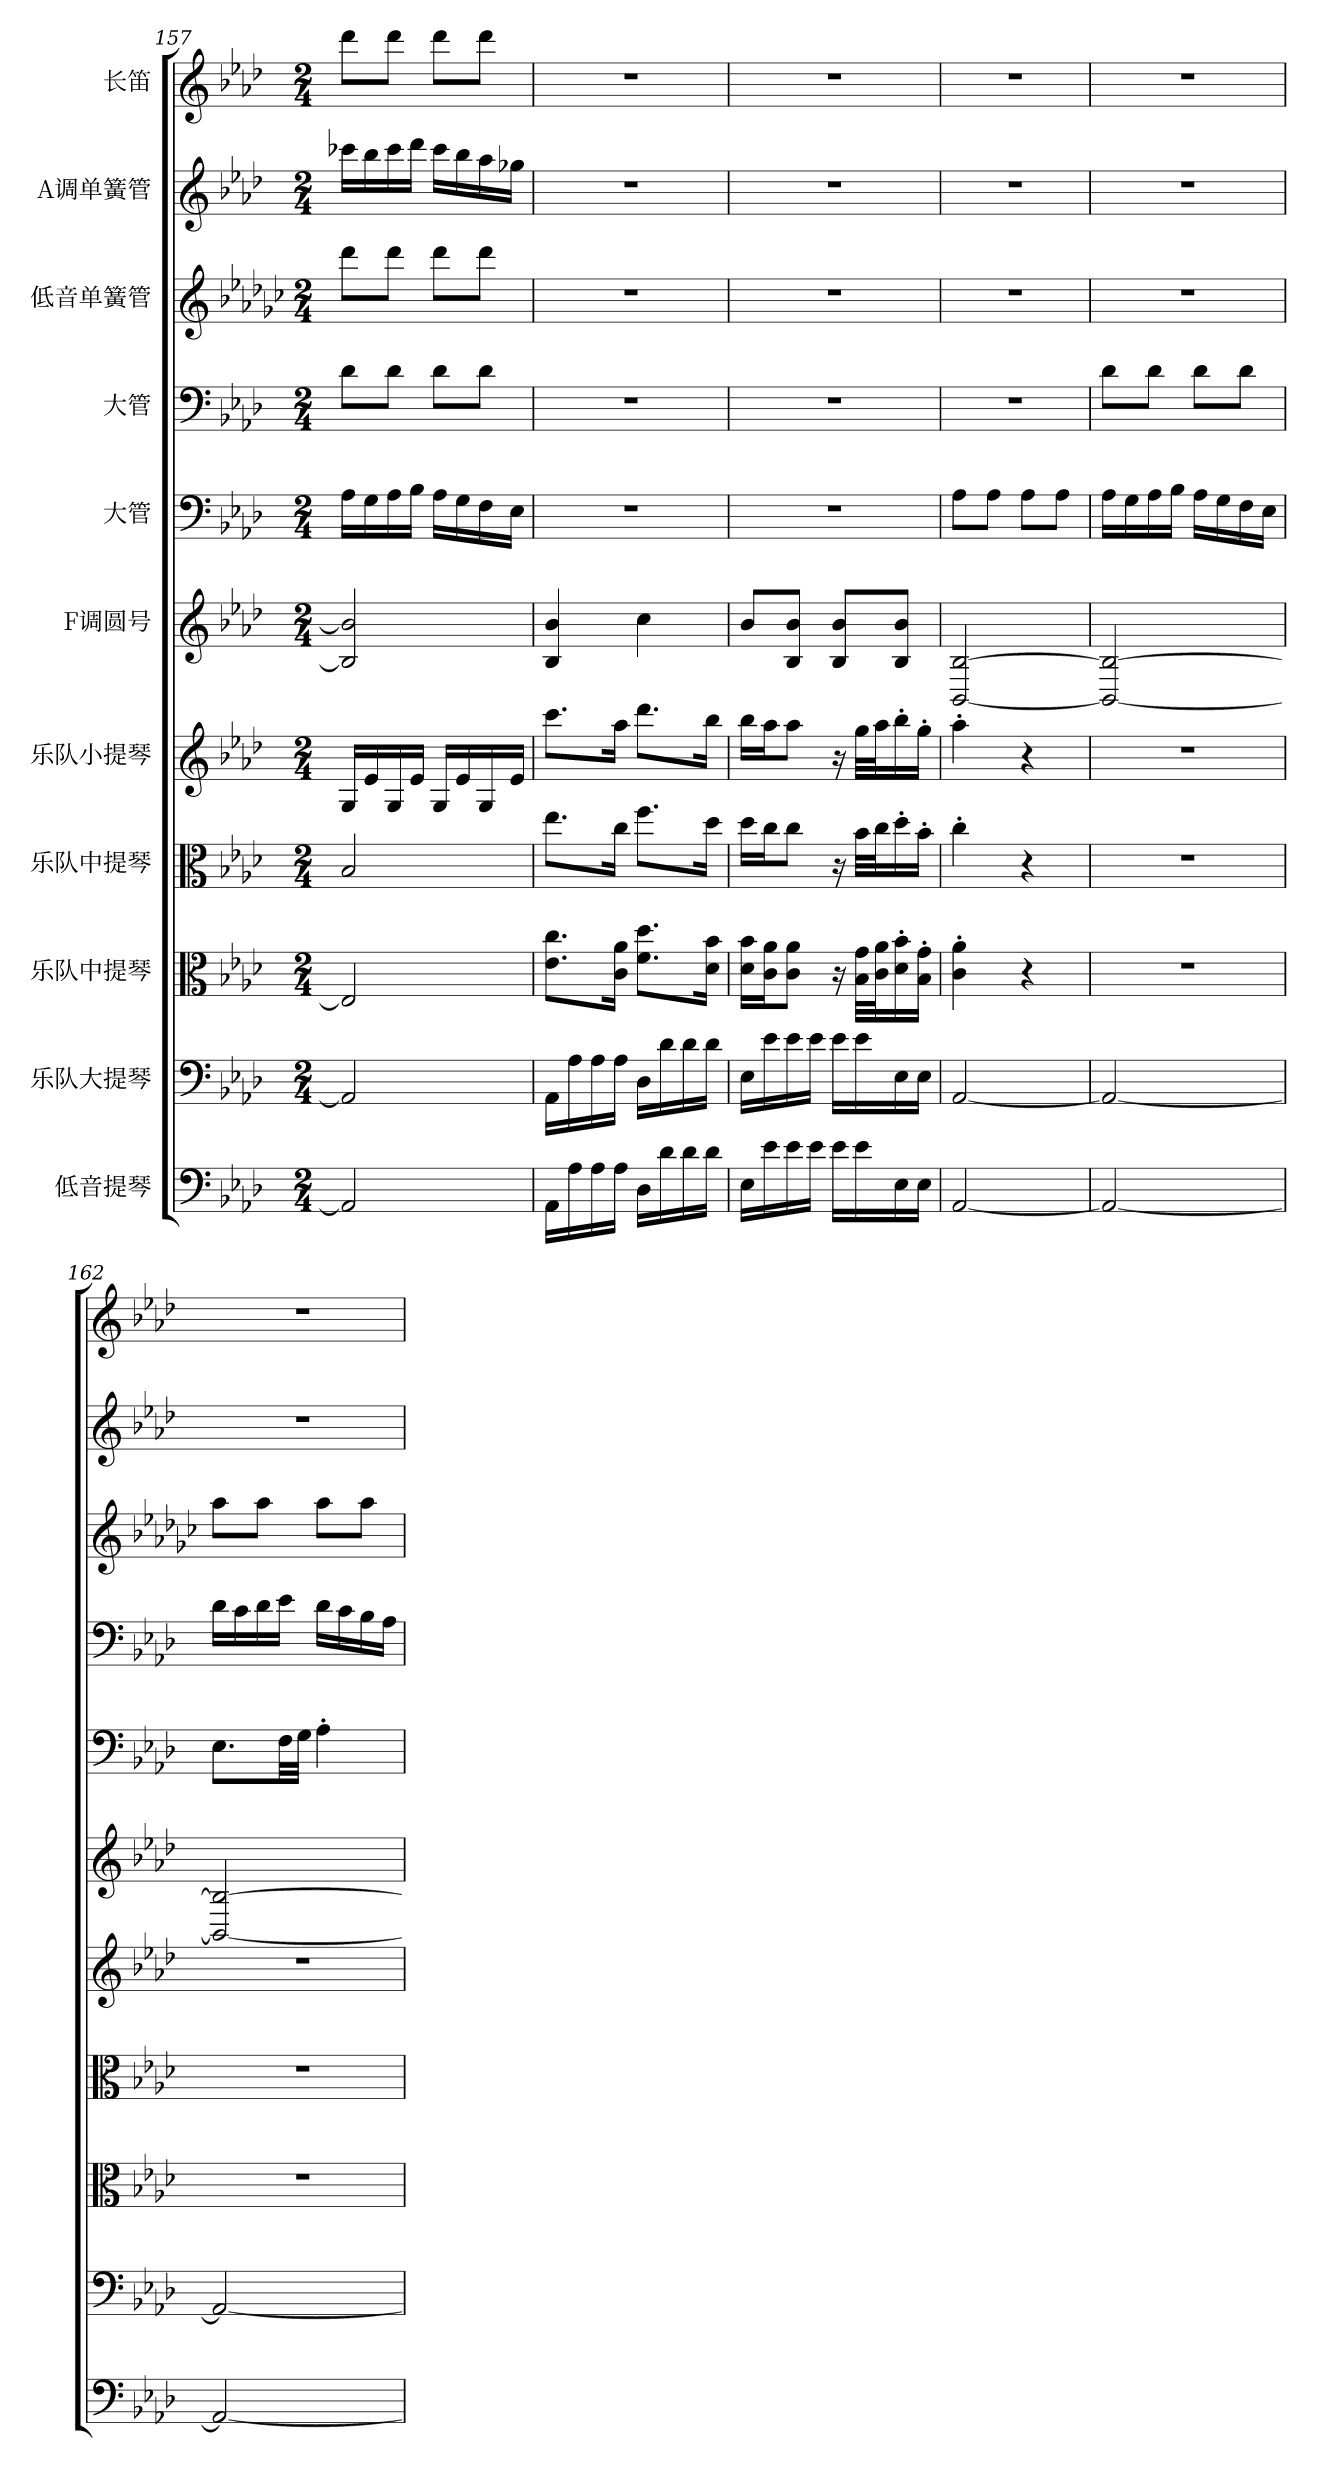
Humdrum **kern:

**kern	**kern	**kern	**kern	**kern	**kern	**kern	**kern	**kern	**kern	**kern
*part11	*part10	*part9	*part8	*part7	*part6	*part5	*part4	*part3	*part2	*part1
*staff11	*staff10	*staff9	*staff8	*staff7	*staff6	*staff5	*staff4	*staff3	*staff2	*staff1
*I"低音提琴	*I"乐队大提琴	*I"乐队中提琴	*I"乐队中提琴	*I"乐队小提琴	*I"F调圆号	*I"大管	*I"大管	*I"低音单簧管	*I"A调单簧管	*I"长笛
*clefF4	*clefF4	*clefC3	*clefC3	*clefG2	*clefG2	*clefF4	*clefF4	*clefG2	*clefG2	*clefG2
*ITrd7c12	*	*	*	*	*ITrd4c7	*	*	*ITrd8c14	*ITrd2c3	*
*k[b-e-a-d-]	*k[b-e-a-d-]	*k[b-e-a-d-]	*k[b-e-a-d-]	*k[b-e-a-d-]	*k[b-e-a-d-g-]	*k[b-e-a-d-]	*k[b-e-a-d-]	*k[b-e-a-d-g-c-]	*k[b-]	*k[b-e-a-d-]
*M2/4	*M2/4	*M2/4	*M2/4	*M2/4	*M2/4	*M2/4	*M2/4	*M2/4	*M2/4	*M2/4
=157	=157	=157	=157	=157	=157	=157	=157	=157	=157	=157
2AAA-/]	2AA-/]	2E-/]	2B-/	16G/LL	2E-/] 2e-/]	16A-\LL	8d-\L	8dd-\L	16aa-X\LL	8ddd-\L
.	.	.	.	16e-/	.	16G\	.	.	16gg\	.
.	.	.	.	16G/	.	16A-\	8d-\J	8dd-\J	16aa-\	8ddd-\J
.	.	.	.	16e-/JJ	.	16B-\JJ	.	.	16bb-\JJ	.
.	.	.	.	16G/LL	.	16A-\LL	8d-\L	8dd-\L	16aa-\LL	8ddd-\L
.	.	.	.	16e-/	.	16G\	.	.	16gg\	.
.	.	.	.	16G/	.	16F\	8d-\J	8dd-\J	16ff\	8ddd-\J
.	.	.	.	16e-/JJ	.	16E-\JJ	.	.	16ee-X\JJ	.
=158	=158	=158	=158	=158	=158	=158	=158	=158	=158	=158
*	*	*	*	*	*	*	*	*	*	*MM46
16AAA-\LL	16AA-\LL	8.e-\ 8.cc\L	8.ee-\L	8.ccc\L	4E-/ 4e-/	2r	2r	2r	2r	2r
16AA-\	16A-\	.	.	.	.	.	.	.	.	.
16AA-\	16A-\	.	.	.	.	.	.	.	.	.
16AA-\JJ	16A-\JJ	16c\ 16a-\Jk	16cc\Jk	16aa-\Jk	.	.	.	.	.	.
16DD-\LL	16D-\LL	8.f\ 8.dd-\L	8.ff\L	8.ddd-\L	4f\	.	.	.	.	.
16D-\	16d-\	.	.	.	.	.	.	.	.	.
16D-\	16d-\	.	.	.	.	.	.	.	.	.
16D-\JJ	16d-\JJ	16d-\ 16b-\Jk	16dd-\Jk	16bb-\Jk	.	.	.	.	.	.
!!LO:PB:g=z
=159	=159	=159	=159	=159	=159	=159	=159	=159	=159	=159
16EE-\LL	16E-\LL	16d-\ 16b-\LL	16dd-\LL	16bb-\LL	8e-/L	2r	2r	2r	2r	2r
16E-\	16e-\	16c\ 16a-\J	16cc\J	16aa-\J	.	.	.	.	.	.
16E-\	16e-\	8c\ 8a-\J	8cc\J	8aa-\J	8E-/ 8e-/J	.	.	.	.	.
16E-\JJ	16e-\JJ	.	.	.	.	.	.	.	.	.
16E-\LL	16e-\LL	16r	16r	16r	8E-/ 8e-/L	.	.	.	.	.
16E-\	16e-\	32B-\ 32g\LLL	32b-\LLL	32gg\LLL	.	.	.	.	.	.
.	.	32c\ 32a-\J	32cc\J	32aa-\J	.	.	.	.	.	.
16EE-\	16E-\	16d-\' 16b-\'	16dd-'\	16bb-'\	8E-/ 8e-/J	.	.	.	.	.
16EE-\JJ	16E-\JJ	16B-\' 16g\'JJ	16b-'\JJ	16gg'\JJ	.	.	.	.	.	.
=160	=160	=160	=160	=160	=160	=160	=160	=160	=160	=160
*	*	*	*	*	*	*	*	*	*	*MM48
[2AAA-/	[2AA-/	4c\' 4a-\'	4cc'\	4aa-'\	[2EE-/ [2E-/	8A-\L	2r	2r	2r	2r
.	.	.	.	.	.	8A-\J	.	.	.	.
.	.	4r	4r	4r	.	8A-\L	.	.	.	.
.	.	.	.	.	.	8A-\J	.	.	.	.
=161	=161	=161	=161	=161	=161	=161	=161	=161	=161	=161
2AAA-/_	2AA-/_	2r	2r	2r	2EE-/_ 2E-/_	16A-\LL	8d-\L	2r	2r	2r
.	.	.	.	.	.	16G\	.	.	.	.
.	.	.	.	.	.	16A-\	8d-\J	.	.	.
.	.	.	.	.	.	16B-\JJ	.	.	.	.
.	.	.	.	.	.	16A-\LL	8d-\L	.	.	.
.	.	.	.	.	.	16G\	.	.	.	.
.	.	.	.	.	.	16F\	8d-\J	.	.	.
.	.	.	.	.	.	16E-\JJ	.	.	.	.
=162	=162	=162	=162	=162	=162	=162	=162	=162	=162	=162
2AAA-/_	2AA-/_	2r	2r	2r	2EE-/_ 2E-/_	8.E-\L	16d-\LL	8a-\L	2r	2r
.	.	.	.	.	.	.	16c\	.	.	.
.	.	.	.	.	.	.	16d-\	8a-\J	.	.
.	.	.	.	.	.	32F\LL	16e-\JJ	.	.	.
.	.	.	.	.	.	32G\JJJ	.	.	.	.
.	.	.	.	.	.	4A-'\	16d-\LL	8a-\L	.	.
.	.	.	.	.	.	.	16c\	.	.	.
.	.	.	.	.	.	.	16B-\	8a-\J	.	.
.	.	.	.	.	.	.	16A-\JJ	.	.	.
=	=	=	=	=	=	=	=	=	=	=
*-	*-	*-	*-	*-	*-	*-	*-	*-	*-	*-
